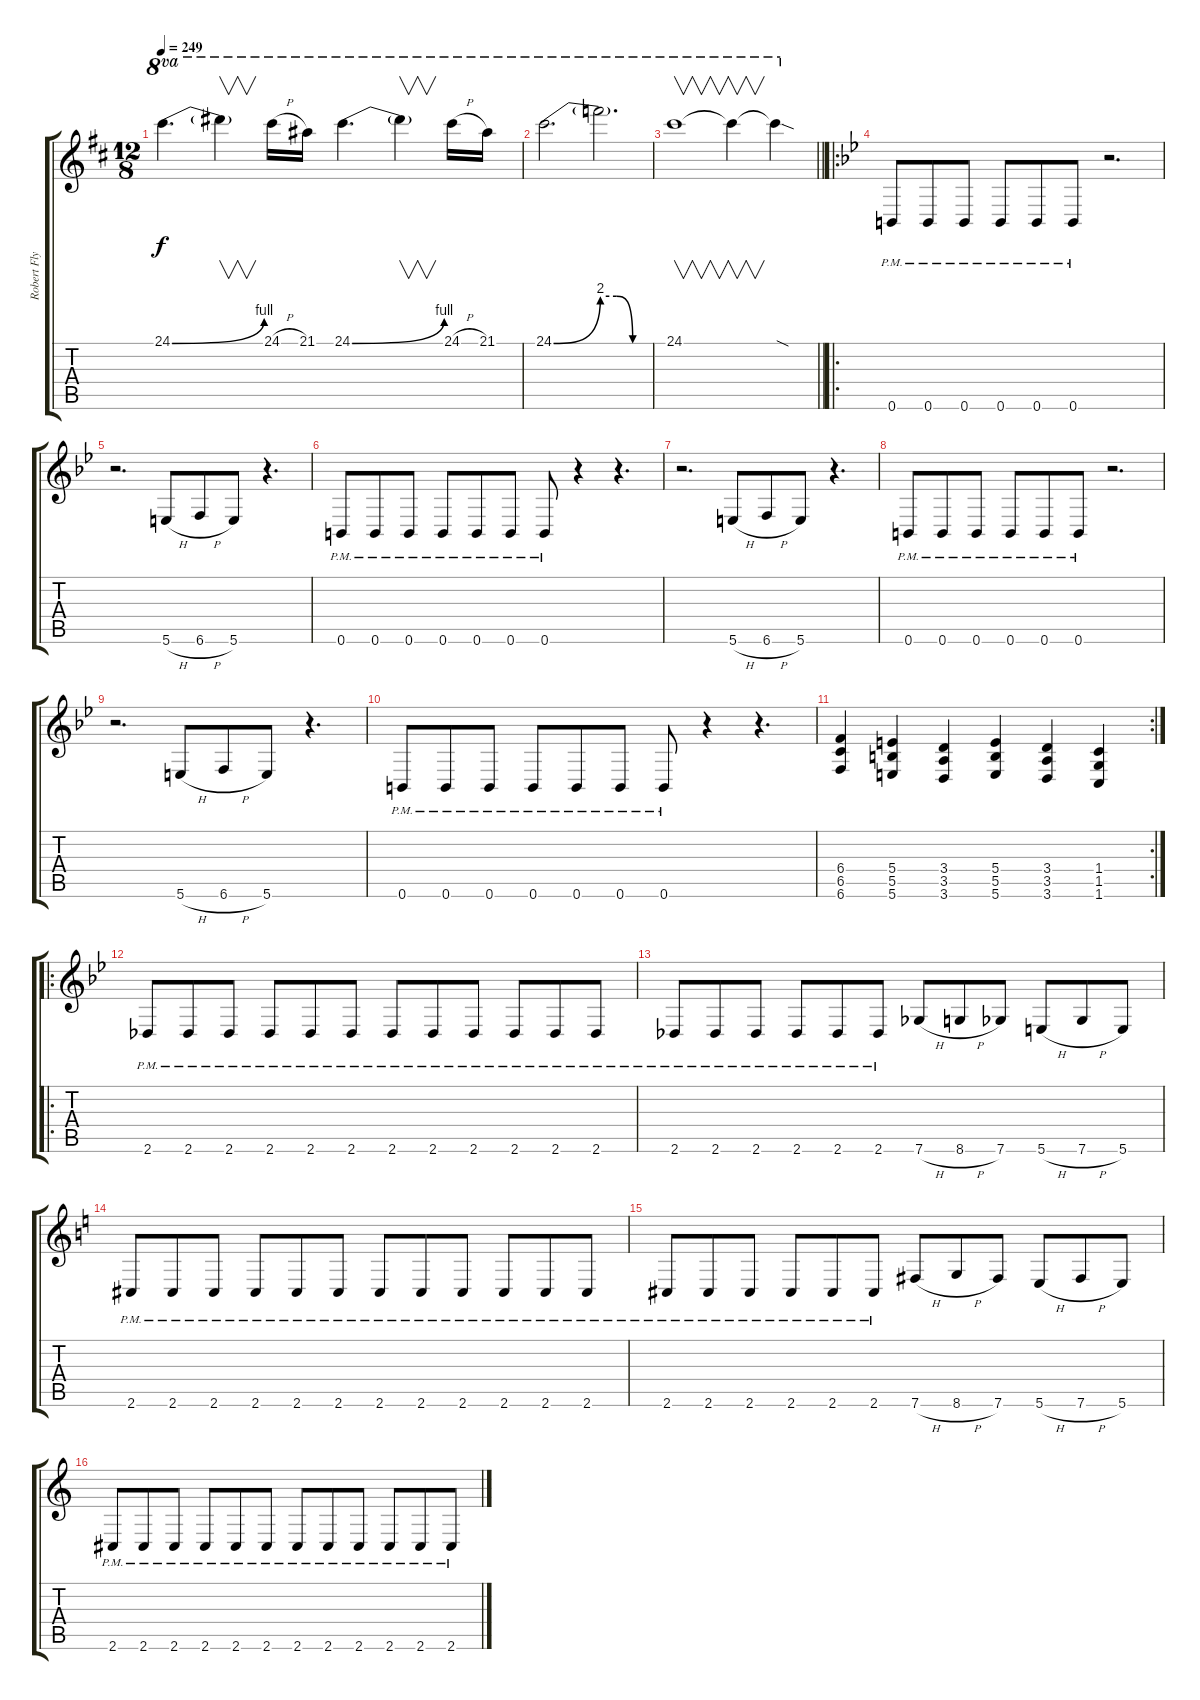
\track ("Robert Flynn" "Robert Fly") {instrument distortionguitar}
\staff {score tabs}
\tuning (Db4 Ab3 E3 B2 Gb2 B1) {hide}
\ts (12 8)
\tempo 249
\clef g2
\ks d
24.1{be (bend 0 0 60 4)}.4{d ot 8va dy f} 24.1{t}.4{v ot 8va} 24.1{h}.16{ot 8va} 21.1.16{ot 8va} 24.1{be (bend 0 0 60 4)}.4{d ot 8va} 24.1{t}.4{v ot 8va} 24.1{h}.16{ot 8va} 21.1.16{ot 8va} |
24.1{be (bend 0 0 60 8)}.2{d ot 8va} 24.1{be (custom 0 8 20 8 40 0 60 0) t}.2{d ot 8va} |
\barLineRight lightlight
24.1.1{v ot 8va} 24.1{t}.4{v ot 8va} 24.1{sod t}.4{ot 8va} |
\ro
\ks bb
0.6{pm}.8 0.6{pm}.8 0.6{pm}.8 0.6{pm}.8 0.6{pm}.8 0.6{pm}.8 r.2{d} |
r.2{d} 5.6{h}.8 6.6{h}.8 5.6.8 r.4{d} |
0.6{pm}.8 0.6{pm}.8 0.6{pm}.8 0.6{pm}.8 0.6{pm}.8 0.6{pm}.8 0.6{pm}.8 r.4 r.4{d} |
r.2{d} 5.6{h}.8 6.6{h}.8 5.6.8 r.4{d} |
0.6{pm}.8 0.6{pm}.8 0.6{pm}.8 0.6{pm}.8 0.6{pm}.8 0.6{pm}.8 r.2{d} |
r.2{d} 5.6{h}.8 6.6{h}.8 5.6.8 r.4{d} |
0.6{pm}.8 0.6{pm}.8 0.6{pm}.8 0.6{pm}.8 0.6{pm}.8 0.6{pm}.8 0.6{pm}.8 r.4 r.4{d} |
\rc 2
(6.4 6.5 6.6).4 (5.4 5.5 5.6).4 (3.4 3.5 3.6).4 (5.4 5.5 5.6).4 (3.4 3.5 3.6).4 (1.4 1.5 1.6).4 |
\ro
2.6{pm}.8 2.6{pm}.8 2.6{pm}.8 2.6{pm}.8 2.6{pm}.8 2.6{pm}.8 2.6{pm}.8 2.6{pm}.8 2.6{pm}.8 2.6{pm}.8 2.6{pm}.8 2.6{pm}.8 |
2.6{pm}.8 2.6{pm}.8 2.6{pm}.8 2.6{pm}.8 2.6{pm}.8 2.6{pm}.8 7.6{h}.8 8.6{h}.8 7.6.8 5.6{h}.8 7.6{h}.8 5.6.8 |
\ks c
2.6{pm}.8 2.6{pm}.8 2.6{pm}.8 2.6{pm}.8 2.6{pm}.8 2.6{pm}.8 2.6{pm}.8 2.6{pm}.8 2.6{pm}.8 2.6{pm}.8 2.6{pm}.8 2.6{pm}.8 |
2.6{pm}.8 2.6{pm}.8 2.6{pm}.8 2.6{pm}.8 2.6{pm}.8 2.6{pm}.8 7.6{h}.8 8.6{h}.8 7.6.8 5.6{h}.8 7.6{h}.8 5.6.8 |
2.6{pm}.8 2.6{pm}.8 2.6{pm}.8 2.6{pm}.8 2.6{pm}.8 2.6{pm}.8 2.6{pm}.8 2.6{pm}.8 2.6{pm}.8 2.6{pm}.8 2.6{pm}.8 2.6{pm}.8
